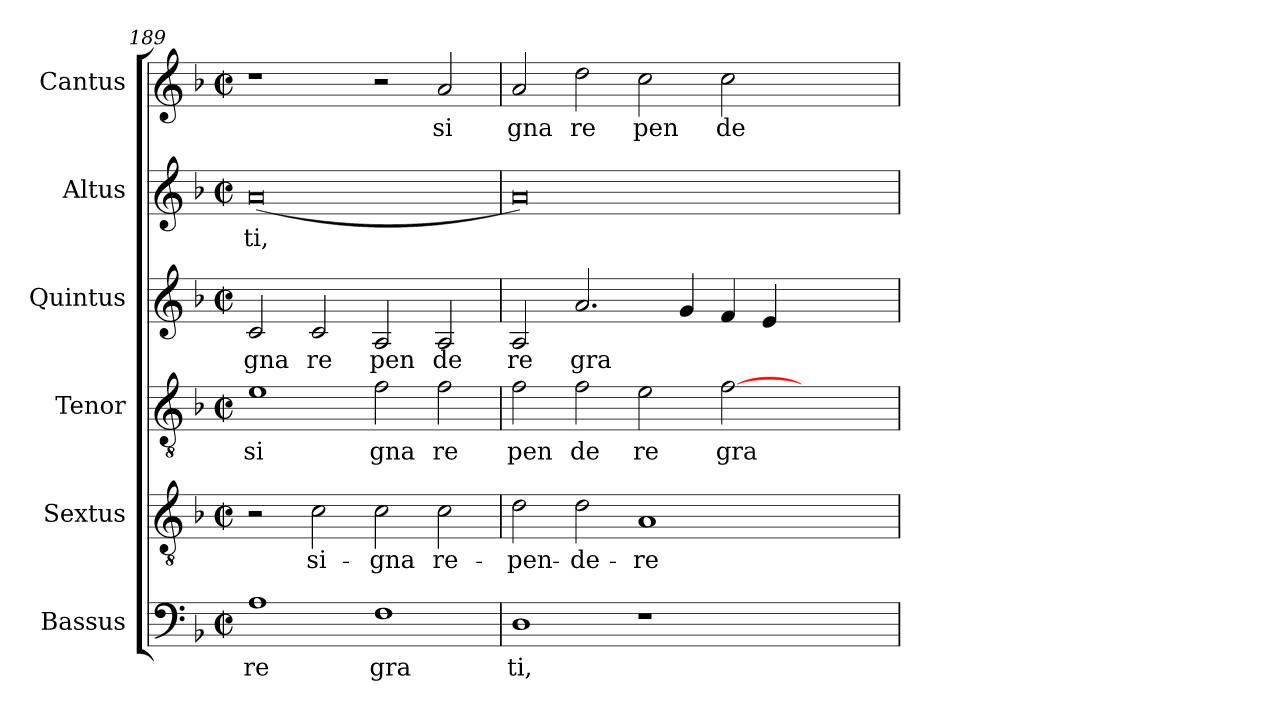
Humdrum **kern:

**kern	**text	**kern	**text	**kern	**text	**kern	**text	**kern	**text	**kern	**text
*part6	*part6	*part5	*part5	*part4	*part4	*part3	*part3	*part2	*part2	*part1	*part1
*staff6	*staff6	*staff5	*staff5	*staff4	*staff4	*staff3	*staff3	*staff2	*staff2	*staff1	*staff1
*I"Bassus	*	*I"Sextus	*	*I"Tenor	*	*I"Quintus	*	*I"Altus	*	*I"Cantus	*
*I'Bassus	*	*I'Sextus	*	*I'Tenor	*	*I'Quintus	*	*I'Altus	*	*I'Cantus	*
*clefF4	*	*clefGv2	*	*clefGv2	*	*clefG2	*	*clefG2	*	*clefG2	*
*k[b-]	*	*k[b-]	*	*k[b-]	*	*k[b-]	*	*k[b-]	*	*k[b-]	*
*F:	*	*F:	*	*F:	*	*F:	*	*F:	*	*F:	*
*M2/2	*	*M2/2	*	*M2/2	*	*M2/2	*	*M2/2	*	*M2/2	*
*met(c|)	*	*met(c|)	*	*met(c|)	*	*met(c|)	*	*met(c|)	*	*met(c|)	*
=189	=189	=189	=189	=189	=189	=189	=189	=189	=189	=189	=189
!	!LO:LY:b:cj	!	!	!	!LO:LY:b:cj	!	!LO:LY:b:cj	!	!LO:LY:b:cj	!	!
1A	re	2r	.	1e	si	2c/	gna	(<0a	-ti,	1r	.
!	!	!	!LO:LY:b:cj	!	!	!	!LO:LY:b:cj	!	!	!	!
.	.	2c\	si-	.	.	2c/	re	.	.	.	.
!	!LO:LY:b:cj	!	!LO:LY:b:cj	!	!LO:LY:b:cj	!	!LO:LY:b:cj	!	!	!	!
1F	gra	2c\	-gna	2f\	gna	2A/	pen	.	.	2r	.
!	!	!	!LO:LY:b:cj	!	!LO:LY:b:cj	!	!LO:LY:b:cj	!	!	!	!LO:LY:b:cj
.	.	2c\	re-	2f\	re	2A/	de	.	.	2a/	si
=190	=190	=190	=190	=190	=190	=190	=190	=190	=190	=190	=190
!	!LO:LY:b:cj	!	!LO:LY:b:cj	!	!LO:LY:b:cj	!	!LO:LY:b:cj	!	!	!	!LO:LY:b:cj
1D	ti,	2d\	-pen-	2f\	pen	2A/	re	0a)	.	2a/	gna
!	!	!	!LO:LY:b:cj	!	!LO:LY:b:cj	!	!LO:LY:b	!	!	!	!LO:LY:b:cj
.	.	2d\	-de-	2f\	de	2.a/	gra	.	.	2dd\	re
!LO:N:vis=1	!	!	!LO:LY:b:cj	!	!LO:LY:b:cj	!	!	!	!	!	!LO:LY:b:cj
0r	.	1A	-re	2e\	re	.	.	.	.	2cc\	pen
.	.	.	.	.	.	4g/	.	.	.	.	.
!	!	!	!	!	!LO:LY:b	!	!	!	!	!	!LO:LY:b:cj
.	.	.	.	[>2f\	gra	4f/	.	.	.	2cc\	de
.	.	.	.	.	.	4e/	.	.	.	.	.
.	.	1ryy	.	1ryy	.	1ryy	.	1ryy	.	1ryy	.
=	=	=	=	=	=	=	=	=	=	=	=
*-	*-	*-	*-	*-	*-	*-	*-	*-	*-	*-	*-
